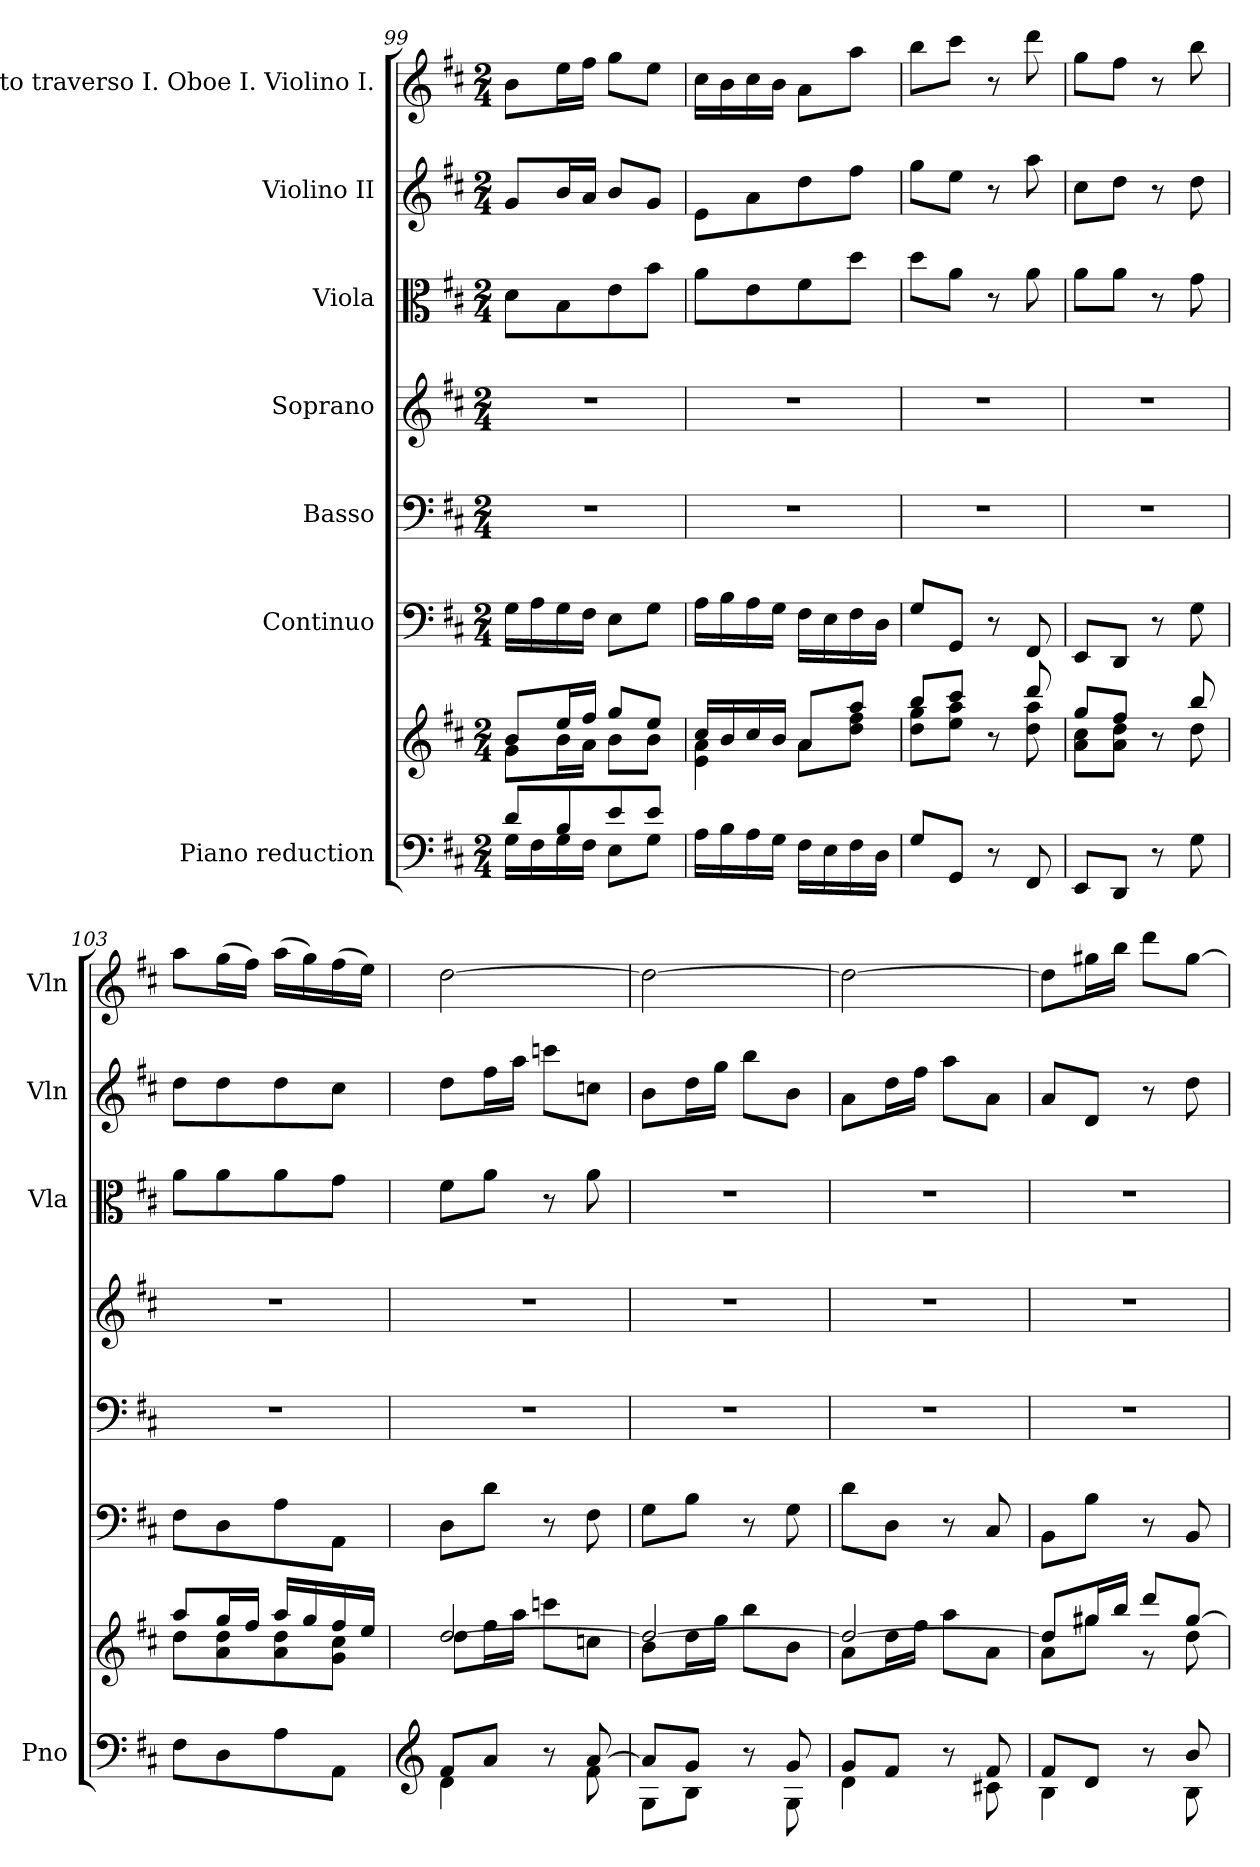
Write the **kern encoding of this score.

**kern	**kern	**kern	**kern	**kern	**kern	**kern	**kern
*part7	*part7	*part6	*part5	*part4	*part3	*part2	*part1
*staff8	*staff7	*staff6	*staff5	*staff4	*staff3	*staff2	*staff1
*I"Piano reduction	*	*I"Continuo	*I"Basso	*I"Soprano	*I"Viola	*I"Violino II	*I"Flauto traverso I. Oboe I. Violino I.
*I'Pno	*	*	*	*	*I'Vla	*I'Vln	*I'Vln
*clefF4	*clefG2	*clefF4	*clefF4	*clefG2	*clefC3	*clefG2	*clefG2
*k[f#c#]	*k[f#c#]	*k[f#c#]	*k[f#c#]	*k[f#c#]	*k[f#c#]	*k[f#c#]	*k[f#c#]
*M2/4	*M2/4	*M2/4	*M2/4	*M2/4	*M2/4	*M2/4	*M2/4
=99	=99	=99	=99	=99	=99	=99	=99
*^	*^	*	*	*	*	*	*
8d/L	16G\LL	8b/L	8g\L	16G\LL	2r	2r	8d\L	8g/L	8b\L
.	16F#\	.	.	16A\	.	.	.	.	.
8B/	16G\	16ee/L	16b\L	16G\	.	.	8B\	16b/L	16ee\L
.	16F#\JJ	16ff#/JJ	16a\JJ	16F#\JJ	.	.	.	16a/JJ	16ff#\JJ
8e/	8E\L	8gg/L	8b\L	8E\L	.	.	8e\	8b/L	8gg\L
8e/J	8G\J	8ee/J	8b\J	8G\J	.	.	8b\J	8g/J	8ee\J
*v	*v	*	*	*	*	*	*	*	*
=100	=100	=100	=100	=100	=100	=100	=100	=100
16A\LL	16cc#/LL	4e\ 4a\	16A\LL	2r	2r	8a\L	8e\L	16cc#\LL
16B\	16b/	.	16B\	.	.	.	.	16b\
16A\	16cc#/	.	16A\	.	.	8e\	8a\	16cc#\
16G\JJ	16b/JJ	.	16G\JJ	.	.	.	.	16b\JJ
16F#\LL	8a/L	8a\L	16F#\LL	.	.	8f#\	8dd\	8a\L
16E\	.	.	16E\	.	.	.	.	.
16F#\	8aa/J	8dd\ 8ff#\J	16F#\	.	.	8dd\J	8ff#\J	8aa\J
16D\JJ	.	.	16D\JJ	.	.	.	.	.
=101	=101	=101	=101	=101	=101	=101	=101	=101
8G/L	8bb/L	8dd\ 8gg\L	8G/L	2r	2r	8dd\L	8gg\L	8bb\L
8GG/J	8ccc#/J	8ee\ 8aa\J	8GG/J	.	.	8a\J	8ee\J	8ccc#\J
8r	8r	8ryy	8r	.	.	8r	8r	8r
8FF#/	8ddd/	8dd\ 8aa\	8FF#/	.	.	8a\	8aa\	8ddd\
=102	=102	=102	=102	=102	=102	=102	=102	=102
8EE/L	8gg/L	8a\ 8cc#\L	8EE/L	2r	2r	8a\L	8cc#\L	8gg\L
8DD/J	8ff#/J	8a\ 8dd\J	8DD/J	.	.	8a\J	8dd\J	8ff#\J
8r	8r	8ryy	8r	.	.	8r	8r	8r
8G\	8bb/	8dd\	8G\	.	.	8g\	8dd\	8bb\
=103	=103	=103	=103	=103	=103	=103	=103	=103
8F#\L	8aa/L	8dd\L	8F#\L	2r	2r	8a\L	8dd\L	8aa\L
8D\	16gg/L	8a\ 8dd\	8D\	.	.	8a\	8dd\	(>16gg\L
.	16ff#/JJ	.	.	.	.	.	.	16ff#\JJ)
8A\	16aa/LL	8a\ 8dd\	8A\	.	.	8a\	8dd\	(>16aa\LL
.	16gg/	.	.	.	.	.	.	16gg\)
8AA\J	16ff#/	8g\ 8cc#\J	8AA\J	.	.	8g\J	8cc#\J	(>16ff#\
.	16ee/JJ	.	.	.	.	.	.	16ee\JJ)
=104	=104	=104	=104	=104	=104	=104	=104	=104
*clefG2	*	*	*	*	*	*	*	*
*^	*	*	*	*	*	*	*	*
8f#/L	4d\	[2dd/	8dd\L	8D\L	2r	2r	8f#\L	8dd\L	[2dd\
8a/J	.	.	16ff#\L	8d\J	.	.	8a\J	16ff#\L	.
.	.	.	16aa\JJ	.	.	.	.	16aa\JJ	.
8r	8ryy	.	8cccn\L	8r	.	.	8r	8cccn\L	.
[8a/	8f#\	.	8ccn\J	8F#\	.	.	8a\	8ccn\J	.
=105	=105	=105	=105	=105	=105	=105	=105	=105	=105
8a/L]	8G\L	2dd/_	8b\L	8G\L	2r	2r	2r	8b\L	2dd\_
8g/J	8B\J	.	16dd\L	8B\J	.	.	.	16dd\L	.
.	.	.	16gg\JJ	.	.	.	.	16gg\JJ	.
8r	8ryy	.	8bb\L	8r	.	.	.	8bb\L	.
8g/	8G\	.	8b\J	8G\	.	.	.	8b\J	.
=106	=106	=106	=106	=106	=106	=106	=106	=106	=106
8g/L	4d\	2dd/_	8a\L	8d\L	2r	2r	2r	8a\L	2dd\_
8f#/J	.	.	16dd\L	8D\J	.	.	.	16dd\L	.
.	.	.	16ff#\JJ	.	.	.	.	16ff#\JJ	.
8r	8ryy	.	8aa\L	8r	.	.	.	8aa\L	.
8f#/	8c#X\	.	8a\J	8C#/	.	.	.	8a\J	.
!!LO:PB:g=z
=107	=107	=107	=107	=107	=107	=107	=107	=107	=107
8f#/L	4B\	8dd/L]	8a\L	8BB\L	2r	2r	2r	8a/L	8dd\L]
8d/J	.	16gg#X/L	8gg#\J	8B\J	.	.	.	8d/J	16gg#X\L
.	.	16bb/JJ	.	.	.	.	.	.	16bb\JJ
8r	8ryy	8ddd/L	8r	8r	.	.	.	8r	8ddd\L
8b/	8B\	[8gg#/J	8dd\	8BB/	.	.	.	8dd\	[8gg#\J
*v	*v	*	*	*	*	*	*	*	*
*	*v	*v	*	*	*	*	*	*
=	=	=	=	=	=	=	=
*-	*-	*-	*-	*-	*-	*-	*-
